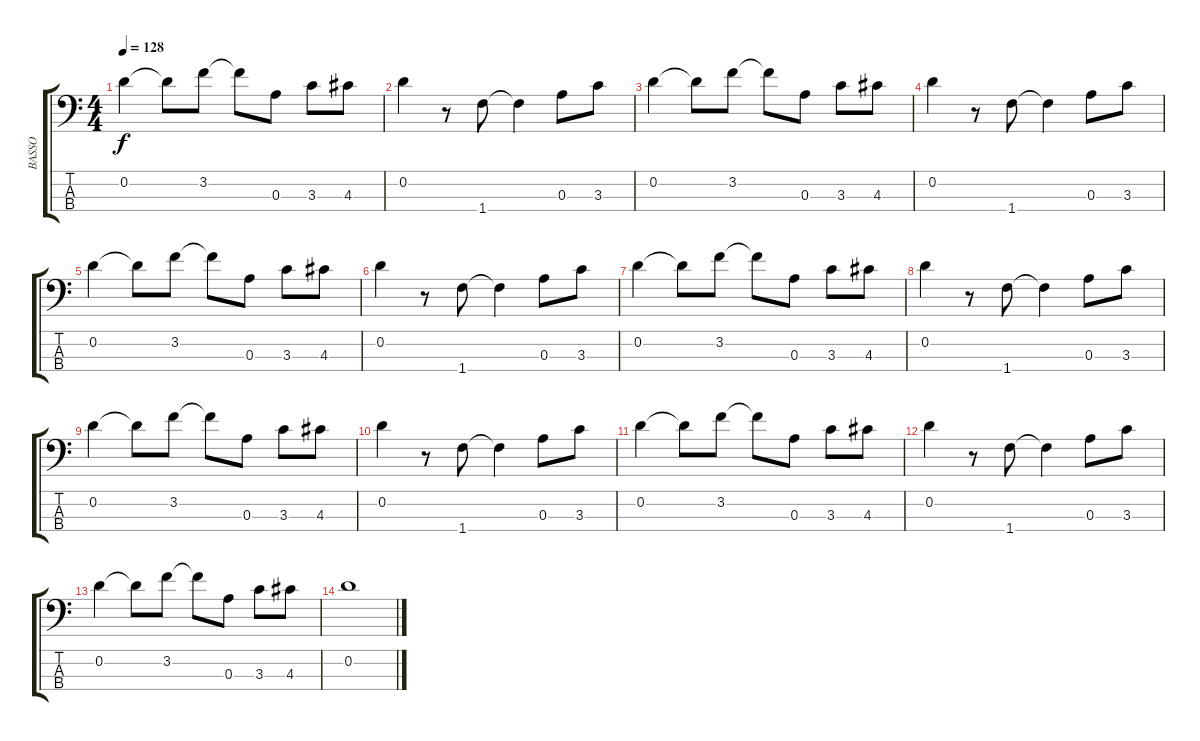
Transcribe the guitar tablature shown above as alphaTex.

\track ("BASSO" "BASSO") {instrument electricbassfinger}
\staff {score tabs}
\tuning (G2 D2 A1 E1) {hide}
\ts (4 4)
\tempo 128
\clef f4
\ks c
0.2.4{ot 8vb dy f} 0.2{t}.8{ot 8vb} 3.2.8{ot 8vb} 3.2{t}.8{ot 8vb} 0.3.8{ot 8vb} 3.3.8{ot 8vb} 4.3.8{ot 8vb} |
0.2.4{ot 8vb} r.8{ot 8vb} 1.4.8{ot 8vb} 1.4{t}.4{ot 8vb} 0.3.8{ot 8vb} 3.3.8{ot 8vb} |
0.2.4{ot 8vb} 0.2{t}.8{ot 8vb} 3.2.8{ot 8vb} 3.2{t}.8{ot 8vb} 0.3.8{ot 8vb} 3.3.8{ot 8vb} 4.3.8{ot 8vb} |
0.2.4{ot 8vb} r.8{ot 8vb} 1.4.8{ot 8vb} 1.4{t}.4{ot 8vb} 0.3.8{ot 8vb} 3.3.8{ot 8vb} |
0.2.4{ot 8vb} 0.2{t}.8{ot 8vb} 3.2.8{ot 8vb} 3.2{t}.8{ot 8vb} 0.3.8{ot 8vb} 3.3.8{ot 8vb} 4.3.8{ot 8vb} |
0.2.4{ot 8vb} r.8{ot 8vb} 1.4.8{ot 8vb} 1.4{t}.4{ot 8vb} 0.3.8{ot 8vb} 3.3.8{ot 8vb} |
0.2.4{ot 8vb} 0.2{t}.8{ot 8vb} 3.2.8{ot 8vb} 3.2{t}.8{ot 8vb} 0.3.8{ot 8vb} 3.3.8{ot 8vb} 4.3.8{ot 8vb} |
0.2.4{ot 8vb} r.8{ot 8vb} 1.4.8{ot 8vb} 1.4{t}.4{ot 8vb} 0.3.8{ot 8vb} 3.3.8{ot 8vb} |
0.2.4{ot 8vb} 0.2{t}.8{ot 8vb} 3.2.8{ot 8vb} 3.2{t}.8{ot 8vb} 0.3.8{ot 8vb} 3.3.8{ot 8vb} 4.3.8{ot 8vb} |
0.2.4{ot 8vb} r.8{ot 8vb} 1.4.8{ot 8vb} 1.4{t}.4{ot 8vb} 0.3.8{ot 8vb} 3.3.8{ot 8vb} |
0.2.4{ot 8vb} 0.2{t}.8{ot 8vb} 3.2.8{ot 8vb} 3.2{t}.8{ot 8vb} 0.3.8{ot 8vb} 3.3.8{ot 8vb} 4.3.8{ot 8vb} |
0.2.4{ot 8vb} r.8{ot 8vb} 1.4.8{ot 8vb} 1.4{t}.4{ot 8vb} 0.3.8{ot 8vb} 3.3.8{ot 8vb} |
0.2.4{ot 8vb} 0.2{t}.8{ot 8vb} 3.2.8{ot 8vb} 3.2{t}.8{ot 8vb} 0.3.8{ot 8vb} 3.3.8{ot 8vb} 4.3.8{ot 8vb} |
0.2.1{ot 8vb}
